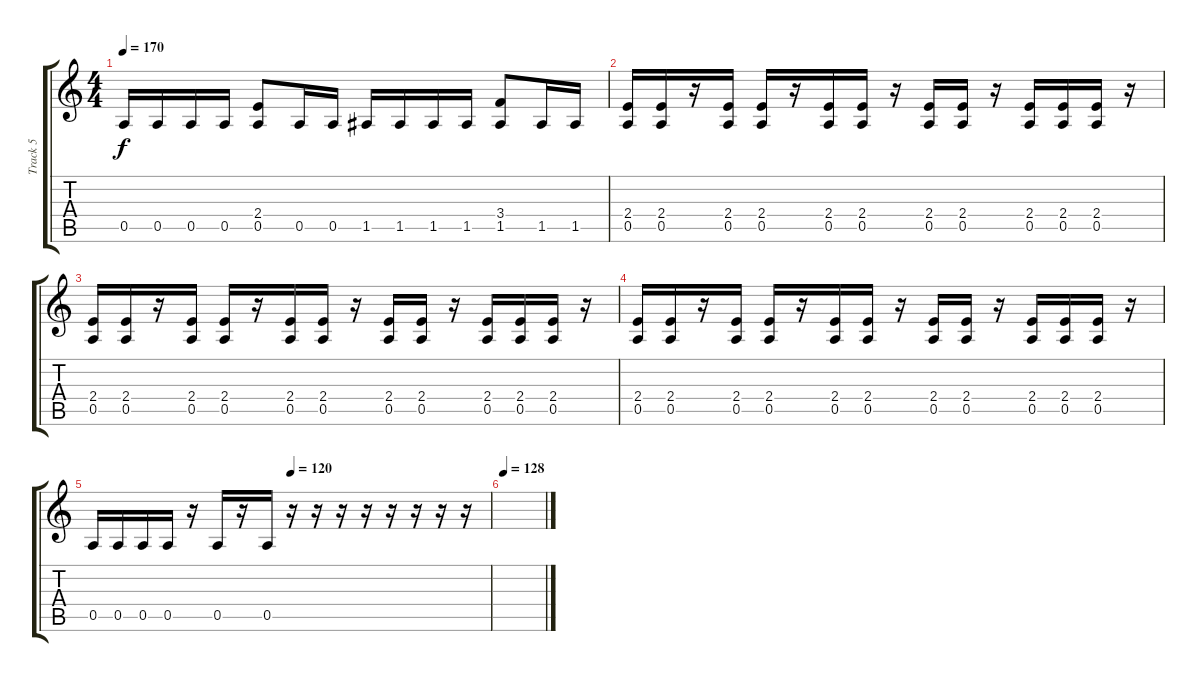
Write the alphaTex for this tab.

\track ("Track 5" "Track 5") {instrument electricguitarmuted}
\staff {score tabs}
\tuning (E4 B3 G3 D3 A2 E2) {hide}
\ts (4 4)
\tempo 170
\clef g2
\ks c
0.5.16{dy f} 0.5.16 0.5.16 0.5.16 (2.4 0.5).8 0.5.16 0.5.16 1.5.16 1.5.16 1.5.16 1.5.16 (3.4 1.5).8 1.5.16 1.5.16 |
(2.4 0.5).16 (2.4 0.5).16 r.16 (2.4 0.5).16 (2.4 0.5).16 r.16 (2.4 0.5).16 (2.4 0.5).16 r.16 (2.4 0.5).16 (2.4 0.5).16 r.16 (2.4 0.5).16 (2.4 0.5).16 (2.4 0.5).16 r.16 |
(2.4 0.5).16 (2.4 0.5).16 r.16 (2.4 0.5).16 (2.4 0.5).16 r.16 (2.4 0.5).16 (2.4 0.5).16 r.16 (2.4 0.5).16 (2.4 0.5).16 r.16 (2.4 0.5).16 (2.4 0.5).16 (2.4 0.5).16 r.16 |
(2.4 0.5).16 (2.4 0.5).16 r.16 (2.4 0.5).16 (2.4 0.5).16 r.16 (2.4 0.5).16 (2.4 0.5).16 r.16 (2.4 0.5).16 (2.4 0.5).16 r.16 (2.4 0.5).16 (2.4 0.5).16 (2.4 0.5).16 r.16 |
\tempo (120 0.5)
0.5.16 0.5.16 0.5.16 0.5.16 r.16 0.5.16 r.16 0.5.16 r.16 r.16 r.16 r.16 r.16 r.16 r.16 r.16 |
\tempo 128
